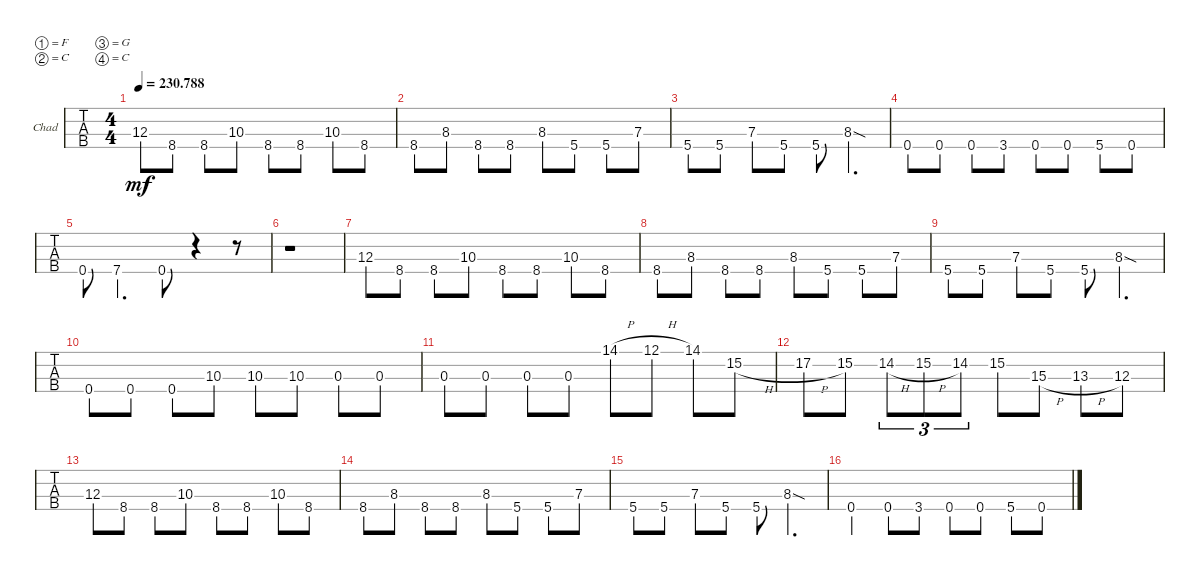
\bracketExtendMode groupsimilarinstruments
\firstSystemTrackNameOrientation horizontal
\otherSystemsTrackNameOrientation horizontal
\track ("Doctor Lagorno" "Chad") {solo instrument electricbassfinger}
\staff {tabs}
\tuning (F2 C2 G1 C1)
\ts (4 4)
\tempo
230.788
\accidentals auto
\clef f4
\ottava regular
\simile none
\ks c
12.3.8{dy mf} 8.4.8 8.4.8 10.3.8 8.4.8 8.4.8 10.3.8 8.4.8 |
8.4.8 8.3.8 8.4.8 8.4.8 8.3.8 5.4.8 5.4.8 7.3.8 |
5.4.8 5.4.8 7.3.8 5.4.8 5.4.8 8.3{sod}.4{d} |
0.4.8 0.4.8 0.4.8 3.4.8 0.4.8 0.4.8 5.4.8 0.4.8 |
0.4.8 7.4.4{d} 0.4.8 r.4 r.8 |
r.1 |
12.3.8 8.4.8 8.4.8 10.3.8 8.4.8 8.4.8 10.3.8 8.4.8 |
8.4.8 8.3.8 8.4.8 8.4.8 8.3.8 5.4.8 5.4.8 7.3.8 |
5.4.8 5.4.8 7.3.8 5.4.8 5.4.8 8.3{sod}.4{d} |
0.4.8 0.4.8 0.4.8 10.3.8 10.3.8 10.3.8 0.3.8 0.3.8 |
\clef g2
0.3.8 0.3.8 0.3.8 0.3.8 14.1{h ac}.8 12.1{h ac}.8 14.1{ac}.8 15.2{h ac}.8 |
17.2{h ac}.8 15.2{ac}.8 14.2{h ac}.8{tu (3 2)} 15.2{h ac}.8{tu (3 2)} 14.2{ac}.8{tu (3 2)} 15.2{ac}.8 15.3{h ac}.8 13.3{h ac}.8 12.3{ac}.8 |
\clef f4
12.3.8 8.4.8 8.4.8 10.3.8 8.4.8 8.4.8 10.3.8 8.4.8 |
8.4.8 8.3.8 8.4.8 8.4.8 8.3.8 5.4.8 5.4.8 7.3.8 |
5.4.8 5.4.8 7.3.8 5.4.8 5.4.8 8.3{sod}.4{d} |
0.4.4 0.4.8 3.4.8 0.4.8 0.4.8 5.4.8 0.4.8
